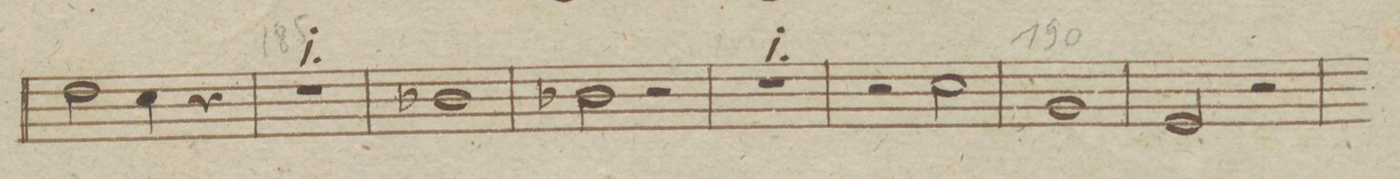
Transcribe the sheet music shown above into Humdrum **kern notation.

**kern
*I"Clarino Secondo in B.
*clefG2
*k[b-e-a-d-]
*met(c)
*M4/4
2f\
4e-\
4r
=181
1r
=182
1d-X
=183
2d-X\
2r
=184
1r
=185
2r
2e-\
=186
1B-
=187
2G/
2r
=188
*-
